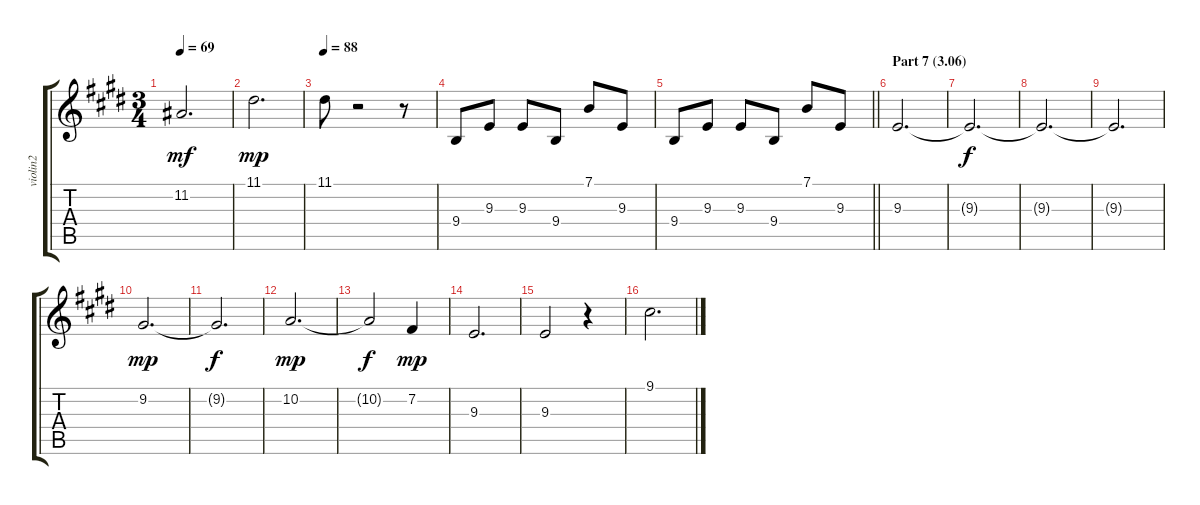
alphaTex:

\track ("violin2" "violin2") {instrument violin}
\staff {score tabs}
\tuning (E4 B3 G3 D3 A2 E2) {hide}
\ts (3 4)
\tempo 69
\clef g2
\ks e
11.2.2{d dy mf} |
11.1.2{d dy mp} |
\tempo 88
11.1.8 r.2 r.8 |
9.4.8 9.3.8 9.3.8 9.4.8 7.1.8 9.3.8 |
\barLineRight lightlight
9.4.8 9.3.8 9.3.8 9.4.8 7.1.8 9.3.8 |
\section ("" "Part 7 (3.06)")
9.3.2{d} |
9.3{t}.2{d dy f} |
9.3{t}.2{d} |
9.3{t}.2{d} |
9.2.2{d dy mp} |
9.2{t}.2{d dy f} |
10.2.2{d dy mp} |
10.2{t}.2{dy f} 7.2.4{dy mp} |
9.3.2{d} |
9.3.2 r.4 |
9.1.2{d}
